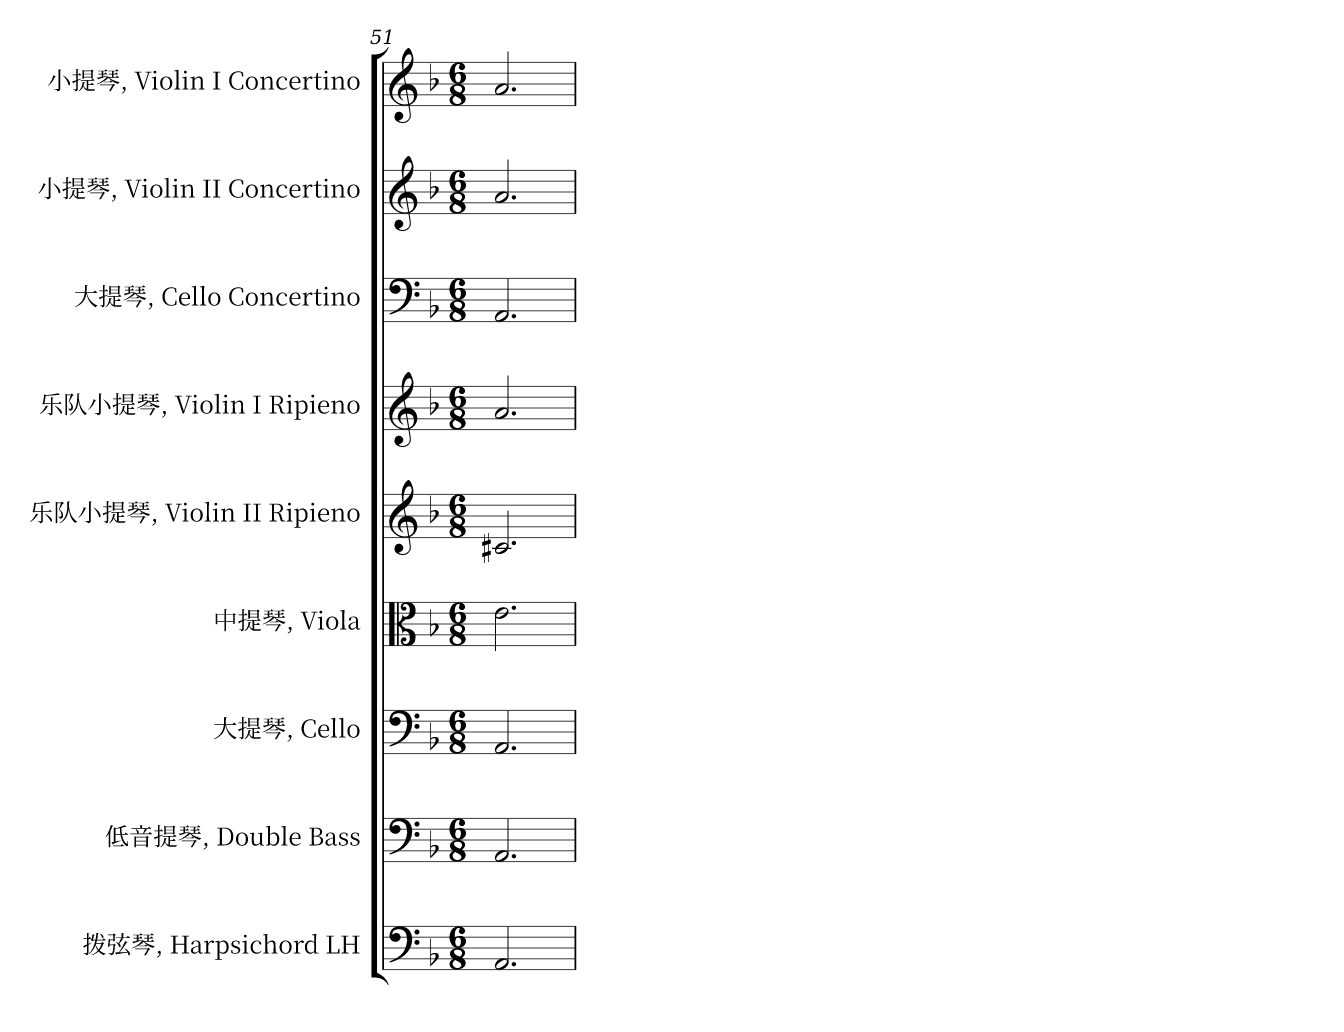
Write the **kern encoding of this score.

**kern	**kern	**kern	**kern	**kern	**kern	**kern	**kern	**kern
*part9	*part8	*part7	*part6	*part5	*part4	*part3	*part2	*part1
*staff9	*staff8	*staff7	*staff6	*staff5	*staff4	*staff3	*staff2	*staff1
*I"拨弦琴, Harpsichord LH	*I"低音提琴, Double Bass	*I"大提琴, Cello	*I"中提琴, Viola	*I"乐队小提琴, Violin II Ripieno	*I"乐队小提琴, Violin I Ripieno	*I"大提琴, Cello Concertino	*I"小提琴, Violin II Concertino	*I"小提琴, Violin I Concertino
*I'Hch.	*	*	*I'Vla.	*	*	*	*I'Vln.	*I'Vln.
*clefF4	*clefF4	*clefF4	*clefC3	*clefG2	*clefG2	*clefF4	*clefG2	*clefG2
*	*ITrd7c12	*	*	*	*	*	*	*
*k[b-]	*k[b-]	*k[b-]	*k[b-]	*k[b-]	*k[b-]	*k[b-]	*k[b-]	*k[b-]
*M6/8	*M6/8	*M6/8	*M6/8	*M6/8	*M6/8	*M6/8	*M6/8	*M6/8
=51	=51	=51	=51	=51	=51	=51	=51	=51
2.AA/	2.AAA/	2.AA/	2.e\	2.c#X/	2.a/	2.AA/	2.a/	2.a/
=	=	=	=	=	=	=	=	=
*-	*-	*-	*-	*-	*-	*-	*-	*-
